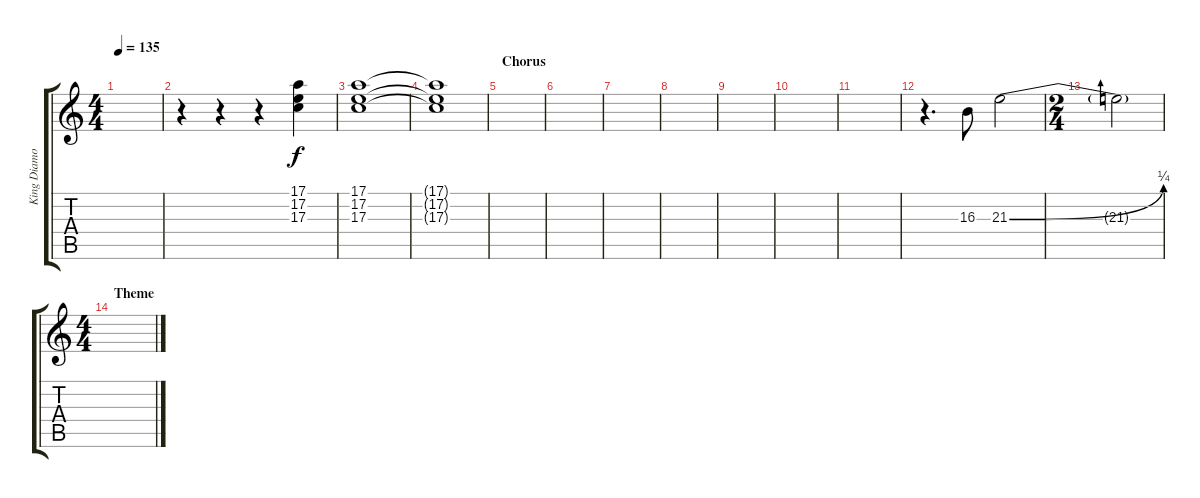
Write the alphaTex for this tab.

\track ("King Diamond - Backing Vocals" "King Diamo") {instrument pad4choir}
\staff {score tabs}
\tuning (E4 B3 G3 D3 A2 E2) {hide}
\ts (4 4)
\tempo 135
\clef g2
\ks c
|
r.4 r.4 r.4 (17.1 17.2 17.3).4 |
(17.1 17.2 17.3).1 |
(17.1{t} 17.2{t} 17.3{t}).1 |
\section ("" "Chorus")
|
|
|
|
|
|
|
r.4{d} 16.3.8 21.3{be (bend 0 0 60 1)}.2 |
\ts (2 4)
21.3{t}.2 |
\ts (4 4)
\section ("" "Theme")
